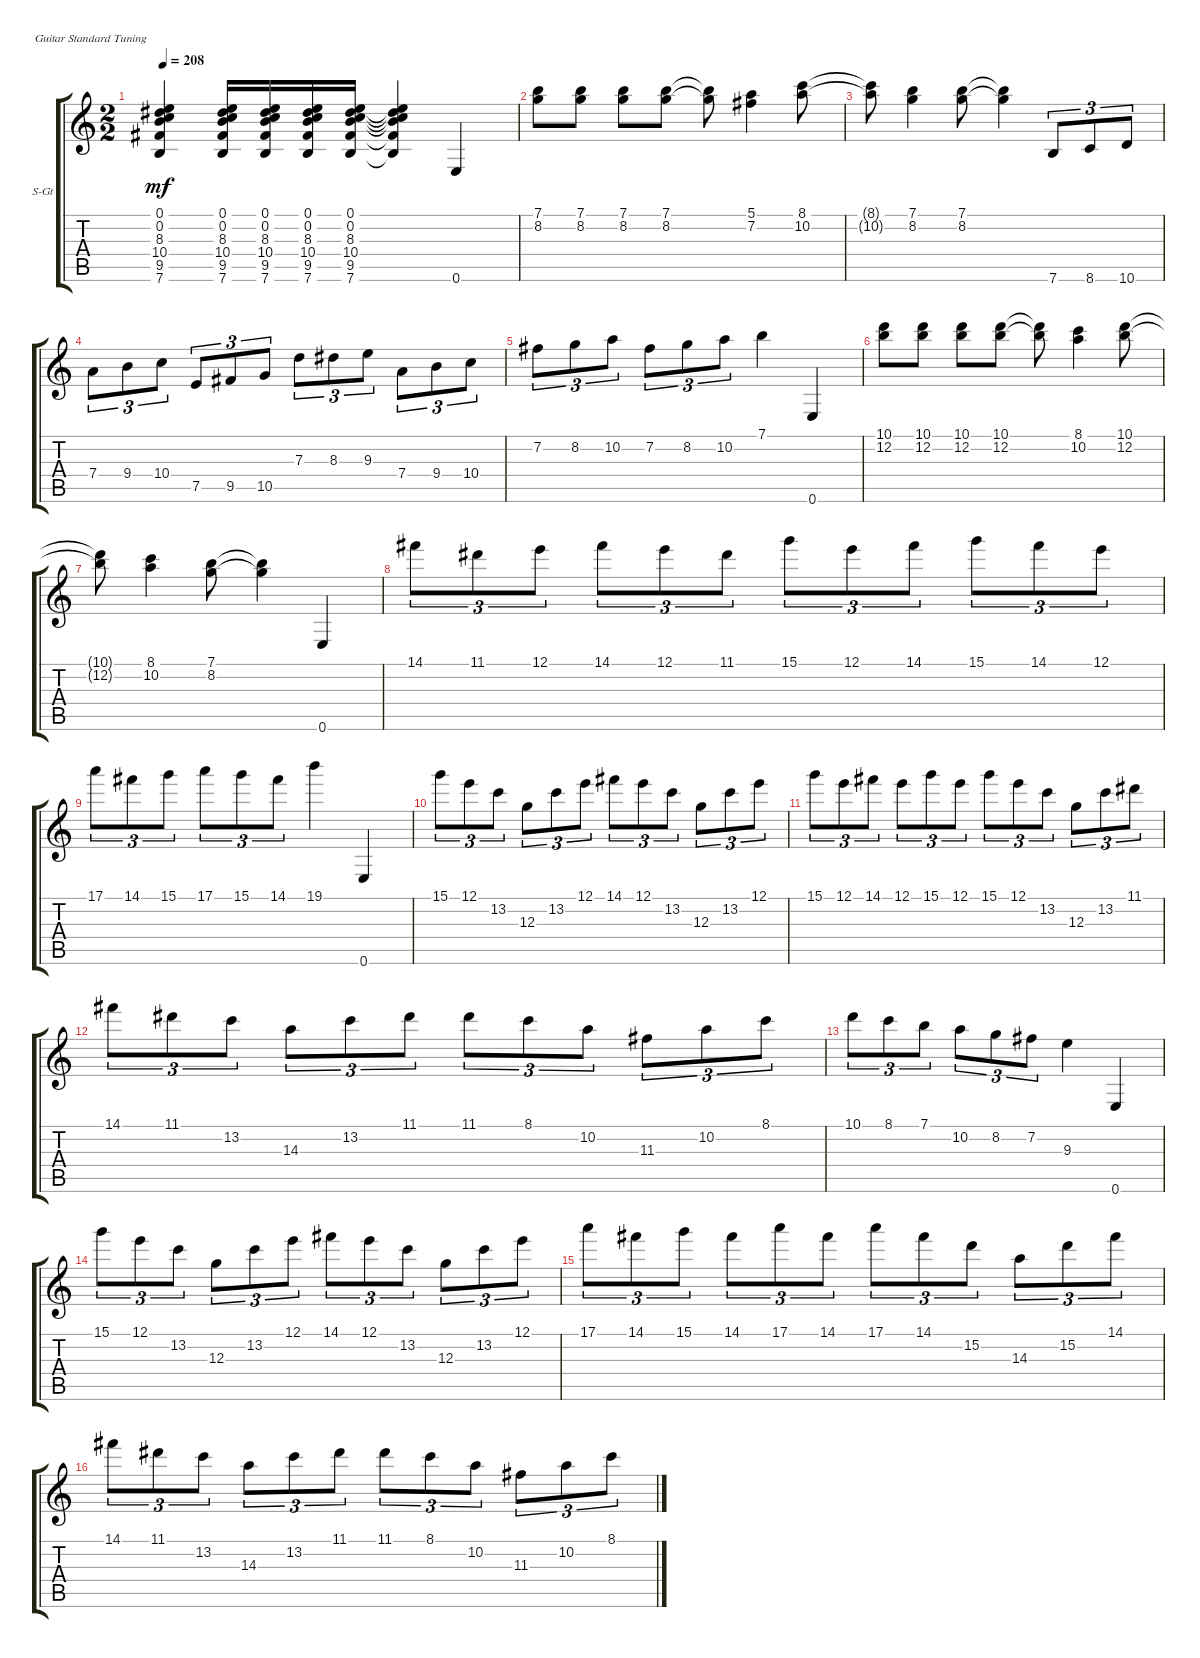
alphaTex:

\defaultSystemsLayout 4
\bracketExtendMode groupsimilarinstruments
\firstSystemTrackNameOrientation horizontal
\otherSystemsTrackNameOrientation horizontal
\track ("Steel Guitar" "S-Gt") {instrument acousticguitarsteel}
\staff {score tabs}
\tuning (E4 B3 G3 D3 A2 E2)
\ts (2 2)
\tempo 208
\clef g2
\scale
0.333333
\ks c
(7.6 9.5 10.4 8.3 0.2 0.1).4{dy mf} (7.6 9.5 10.4 8.3 0.2 0.1).16 (7.6 9.5 10.4 8.3 0.2 0.1).16 (7.6 9.5 10.4 8.3 0.2 0.1).16 (7.6 9.5 10.4 8.3 0.2 0.1).16 (7.6{t} 9.5{t} 10.4{t} 8.3{t} 0.2{t} 0.1{t}).4 0.6.4 |
\scale
0.333333 (8.2 7.1).8 (7.1 8.2).8 (8.2 7.1).8 (8.2 7.1).8 (7.1{t} 8.2{t}).8 (5.1 7.2).4 (8.1 10.2).8 |
\scale
0.333333 (8.1{t} 10.2{t}).8 (8.2 7.1).4 (8.2 7.1).8 (7.1{t} 8.2{t}).4 7.6.8{tu (3 2)} 8.6.8{tu (3 2)} 10.6.8{tu (3 2)} |
\scale
0.333333 7.4.8{tu (3 2)} 9.4.8{tu (3 2)} 10.4.8{tu (3 2)} 7.5.8{tu (3 2)} 9.5.8{tu (3 2)} 10.5.8{tu (3 2)} 7.3.8{tu (3 2)} 8.3.8{tu (3 2)} 9.3.8{tu (3 2)} 7.4.8{tu (3 2)} 9.4.8{tu (3 2)} 10.4.8{tu (3 2)} |
\scale
0.333333 7.2.8{tu (3 2)} 8.2.8{tu (3 2)} 10.2.8{tu (3 2)} 7.2.8{tu (3 2)} 8.2.8{tu (3 2)} 10.2.8{tu (3 2)} 7.1.4 0.6.4 |
\scale
0.333333 (12.2 10.1).8 (10.1 12.2).8 (12.2 10.1).8 (12.2 10.1).8 (10.1{t} 12.2{t}).8 (8.1 10.2).4 (10.1 12.2).8 |
\scale
0.333333 (10.1{t} 12.2{t}).8 (10.2 8.1).4 (8.2 7.1).8 (7.1{t} 8.2{t}).4 0.6.4 |
\scale
0.333333 14.1.8{tu (3 2)} 11.1.8{tu (3 2)} 12.1.8{tu (3 2)} 14.1.8{tu (3 2)} 12.1.8{tu (3 2)} 11.1.8{tu (3 2)} 15.1.8{tu (3 2)} 12.1.8{tu (3 2)} 14.1.8{tu (3 2)} 15.1.8{tu (3 2)} 14.1.8{tu (3 2)} 12.1.8{tu (3 2)} |
\scale
0.333333 17.1.8{tu (3 2)} 14.1.8{tu (3 2)} 15.1.8{tu (3 2)} 17.1.8{tu (3 2)} 15.1.8{tu (3 2)} 14.1.8{tu (3 2)} 19.1.4 0.6.4 |
\scale
0.333333 15.1.8{tu (3 2)} 12.1.8{tu (3 2)} 13.2.8{tu (3 2)} 12.3.8{tu (3 2)} 13.2.8{tu (3 2)} 12.1.8{tu (3 2)} 14.1.8{tu (3 2)} 12.1.8{tu (3 2)} 13.2.8{tu (3 2)} 12.3.8{tu (3 2)} 13.2.8{tu (3 2)} 12.1.8{tu (3 2)} |
\scale
0.333333 15.1.8{tu (3 2)} 12.1.8{tu (3 2)} 14.1.8{tu (3 2)} 12.1.8{tu (3 2)} 15.1.8{tu (3 2)} 12.1.8{tu (3 2)} 15.1.8{tu (3 2)} 12.1.8{tu (3 2)} 13.2.8{tu (3 2)} 12.3.8{tu (3 2)} 13.2.8{tu (3 2)} 11.1.8{tu (3 2)} |
\scale
0.333333 14.1.8{tu (3 2)} 11.1.8{tu (3 2)} 13.2.8{tu (3 2)} 14.3.8{tu (3 2)} 13.2.8{tu (3 2)} 11.1.8{tu (3 2)} 11.1.8{tu (3 2)} 8.1.8{tu (3 2)} 10.2.8{tu (3 2)} 11.3.8{tu (3 2)} 10.2.8{tu (3 2)} 8.1.8{tu (3 2)} |
\scale
0.333333 10.1.8{tu (3 2)} 8.1.8{tu (3 2)} 7.1.8{tu (3 2)} 10.2.8{tu (3 2)} 8.2.8{tu (3 2)} 7.2.8{tu (3 2)} 9.3.4 0.6.4 |
\scale
0.333333 15.1.8{tu (3 2)} 12.1.8{tu (3 2)} 13.2.8{tu (3 2)} 12.3.8{tu (3 2)} 13.2.8{tu (3 2)} 12.1.8{tu (3 2)} 14.1.8{tu (3 2)} 12.1.8{tu (3 2)} 13.2.8{tu (3 2)} 12.3.8{tu (3 2)} 13.2.8{tu (3 2)} 12.1.8{tu (3 2)} |
\scale
0.333333 17.1.8{tu (3 2)} 14.1.8{tu (3 2)} 15.1.8{tu (3 2)} 14.1.8{tu (3 2)} 17.1.8{tu (3 2)} 14.1.8{tu (3 2)} 17.1.8{tu (3 2)} 14.1.8{tu (3 2)} 15.2.8{tu (3 2)} 14.3.8{tu (3 2)} 15.2.8{tu (3 2)} 14.1.8{tu (3 2)} |
\scale
0.333333 14.1.8{tu (3 2)} 11.1.8{tu (3 2)} 13.2.8{tu (3 2)} 14.3.8{tu (3 2)} 13.2.8{tu (3 2)} 11.1.8{tu (3 2)} 11.1.8{tu (3 2)} 8.1.8{tu (3 2)} 10.2.8{tu (3 2)} 11.3.8{tu (3 2)} 10.2.8{tu (3 2)} 8.1.8{tu (3 2)}
